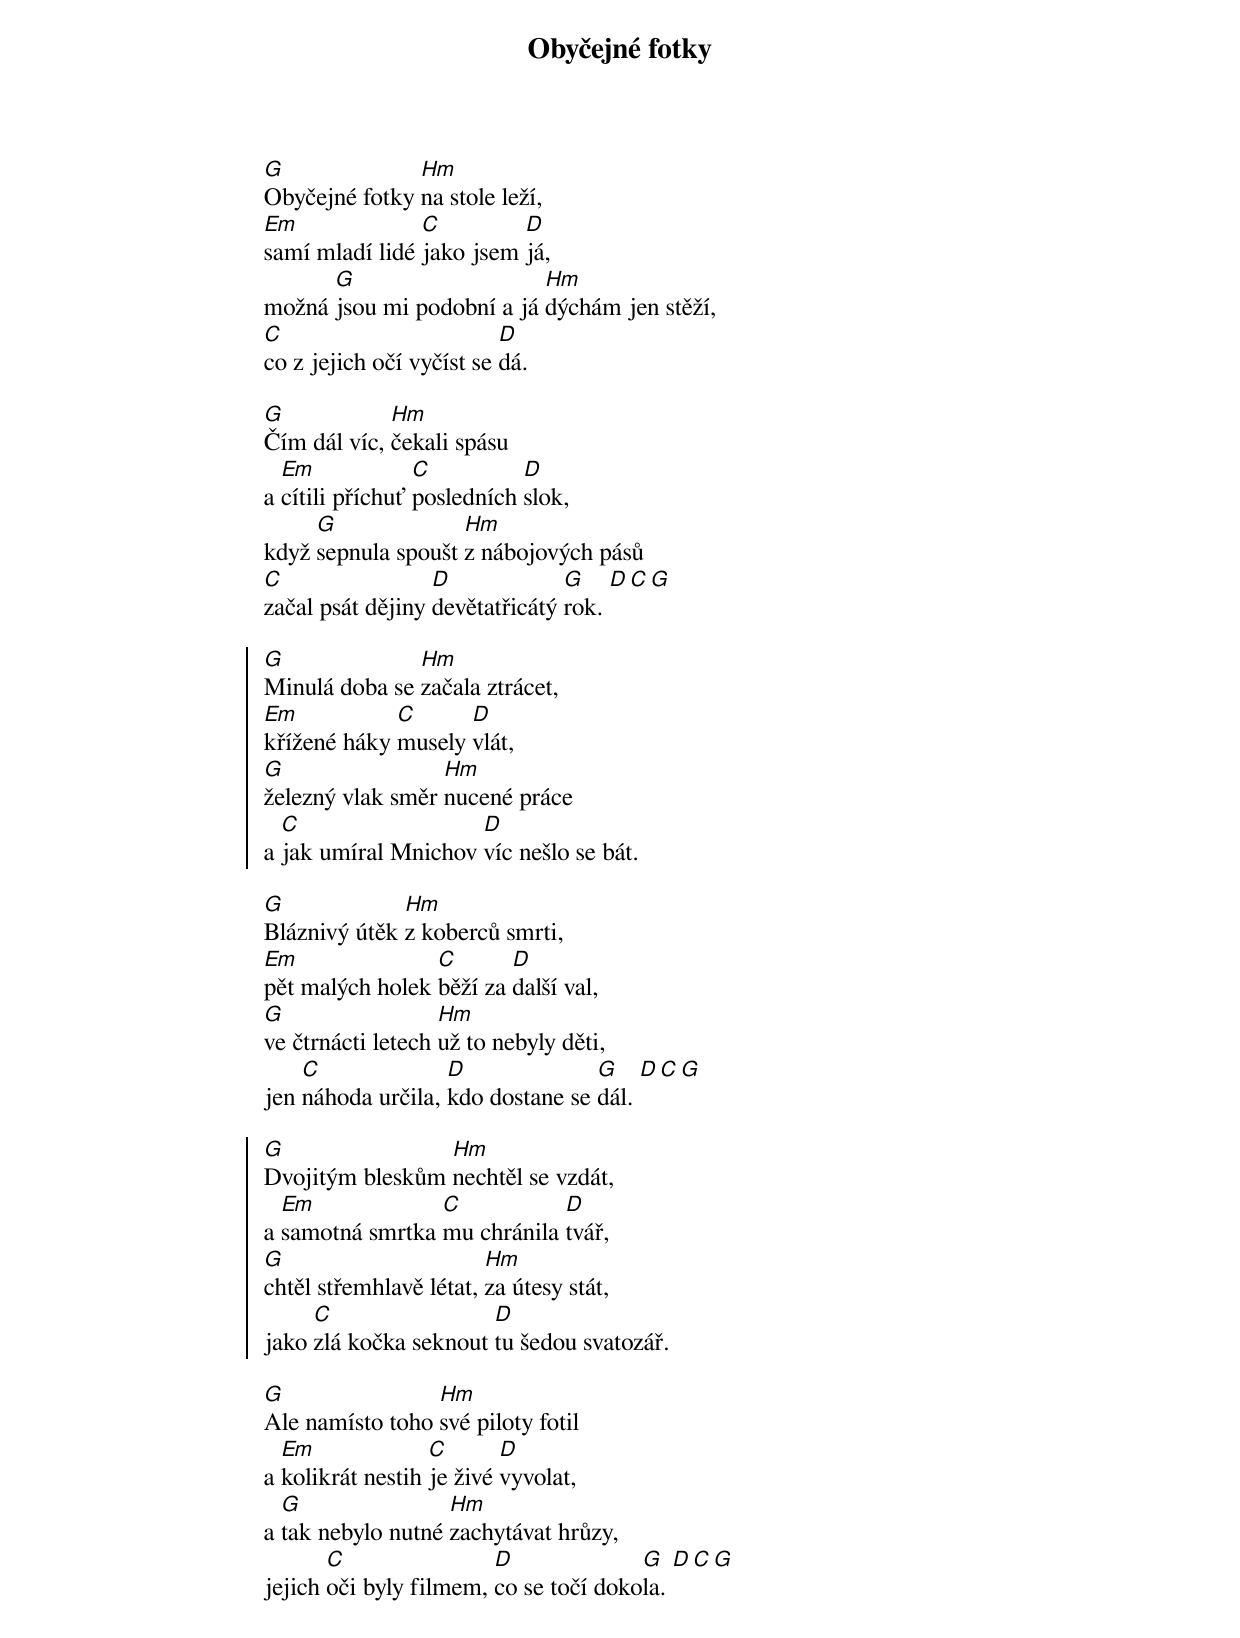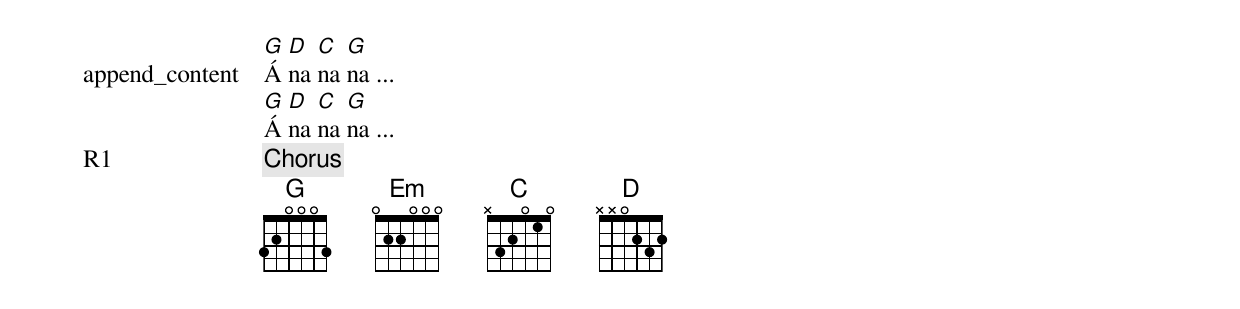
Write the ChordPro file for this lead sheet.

{title: Obyčejné fotky}
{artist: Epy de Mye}
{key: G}
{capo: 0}
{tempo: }
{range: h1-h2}
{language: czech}
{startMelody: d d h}
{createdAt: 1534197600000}
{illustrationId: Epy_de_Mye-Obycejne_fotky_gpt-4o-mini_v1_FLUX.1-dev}
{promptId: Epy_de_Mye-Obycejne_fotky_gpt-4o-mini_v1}

[G]Obyčejné fotky [Hm]na stole leží,
[Em]samí mladí lidé [C]jako jsem [D]já,
možná [G]jsou mi podobní a já [Hm]dýchám jen stěží,
[C]co z jejich očí vyčíst se [D]dá.
{end_of_chorus}

{start_of_verse}
[G]Čím dál víc, [Hm]čekali spásu
a [Em]cítili příchuť [C]posledních [D]slok,
když [G]sepnula spoušt [Hm]z nábojových pásů
[C]začal psát dějiny [D]devětatřicátý [G]rok. [D][C][G]
{end_of_verse}

{start_of_chorus}
[G]Minulá doba se [Hm]začala ztrácet,
[Em]křížené háky [C]musely [D]vlát,
[G]železný vlak směr [Hm]nucené práce
a [C]jak umíral Mnichov [D]víc nešlo se bát.
{end_of_chorus}

{start_of_verse}
[G]Bláznivý útěk [Hm]z koberců smrti,
[Em]pět malých holek [C]běží za [D]další val,
[G]ve čtrnácti letech [Hm]už to nebyly děti,
jen [C]náhoda určila, [D]kdo dostane se [G]dál. [D][C][G]
{end_of_verse}

{start_of_chorus}
[G]Dvojitým bleskům [Hm]nechtěl se vzdát,
a [Em]samotná smrtka [C]mu chránila [D]tvář,
[G]chtěl střemhlavě létat, [Hm]za útesy stát,
jako [C]zlá kočka seknout [D]tu šedou svatozář.
{end_of_chorus}

{start_of_verse}
[G]Ale namísto toho [Hm]své piloty fotil
a [Em]kolikrát nestih [C]je živé [D]vyvolat,
a [G]tak nebylo nutné [Hm]zachytávat hrůzy,
jejich [C]oči byly filmem, [D]co se točí doko[G]la. [D][C][G]
{end_of_verse}

{start_of_variant: append_content}
[G]Á [D]na [C]na [G]na ...
[G]Á [D]na [C]na [G]na ...
{end_of_variant}
{chorus: R1}
